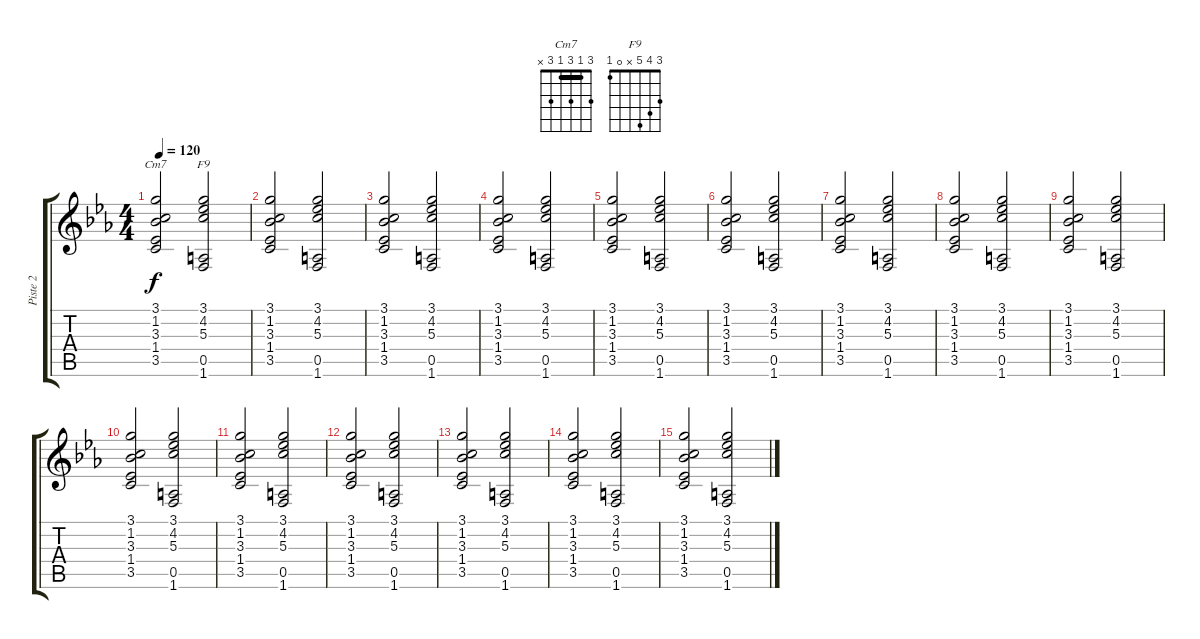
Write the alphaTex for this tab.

\track ("Piste 2" "Piste 2") {instrument electricguitarjazz}
\staff {score tabs}
\tuning (E4 B3 G3 D3 A2 E2) {hide}
\chord ("Cm7" 3 1 3 1 3 x) {barre 1}
\chord ("F9" 3 4 5 x 0 1)
\ts (4 4)
\tempo 120
\clef g2
\ks cminor
(3.1 1.2 3.3 1.4 3.5).2{ch "Cm7" dy f} (3.1 4.2 5.3 0.5 1.6).2{ch "F9"} |
(3.1 1.2 3.3 1.4 3.5).2 (3.1 4.2 5.3 0.5 1.6).2 |
(3.1 1.2 3.3 1.4 3.5).2 (3.1 4.2 5.3 0.5 1.6).2 |
(3.1 1.2 3.3 1.4 3.5).2 (3.1 4.2 5.3 0.5 1.6).2 |
(3.1 1.2 3.3 1.4 3.5).2 (3.1 4.2 5.3 0.5 1.6).2 |
(3.1 1.2 3.3 1.4 3.5).2 (3.1 4.2 5.3 0.5 1.6).2 |
(3.1 1.2 3.3 1.4 3.5).2 (3.1 4.2 5.3 0.5 1.6).2 |
(3.1 1.2 3.3 1.4 3.5).2 (3.1 4.2 5.3 0.5 1.6).2 |
(3.1 1.2 3.3 1.4 3.5).2 (3.1 4.2 5.3 0.5 1.6).2 |
(3.1 1.2 3.3 1.4 3.5).2 (3.1 4.2 5.3 0.5 1.6).2 |
(3.1 1.2 3.3 1.4 3.5).2 (3.1 4.2 5.3 0.5 1.6).2 |
(3.1 1.2 3.3 1.4 3.5).2 (3.1 4.2 5.3 0.5 1.6).2 |
(3.1 1.2 3.3 1.4 3.5).2 (3.1 4.2 5.3 0.5 1.6).2 |
(3.1 1.2 3.3 1.4 3.5).2 (3.1 4.2 5.3 0.5 1.6).2 |
(3.1 1.2 3.3 1.4 3.5).2 (3.1 4.2 5.3 0.5 1.6).2
